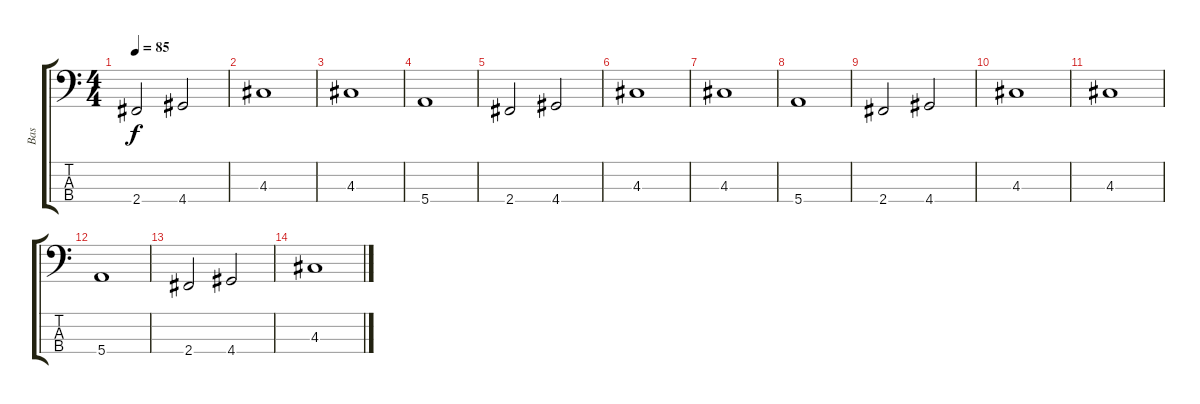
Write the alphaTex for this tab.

\track ("Bas" "Bas") {instrument electricbassfinger}
\staff {score tabs}
\tuning (G2 D2 A1 E1) {hide}
\ts (4 4)
\tempo 85
\clef f4
\ks c
2.4.2{dy f} 4.4.2 |
4.3.1{instrument electricbassfinger} |
4.3.1 |
5.4.1 |
2.4.2 4.4.2 |
4.3.1{instrument electricbassfinger} |
4.3.1 |
5.4.1 |
2.4.2 4.4.2 |
4.3.1{instrument electricbassfinger} |
4.3.1 |
5.4.1 |
2.4.2 4.4.2 |
4.3.1{instrument electricbassfinger}
